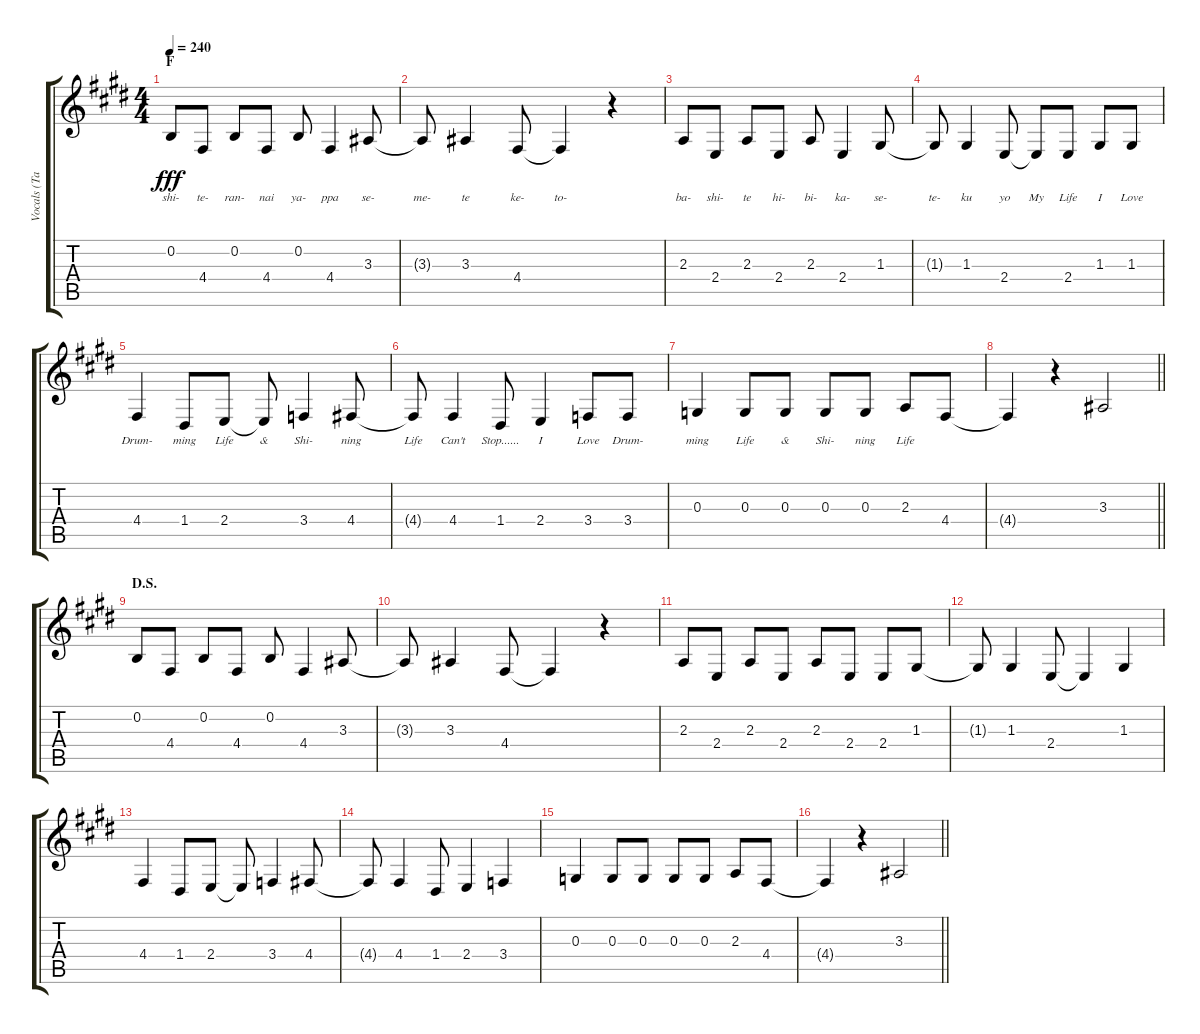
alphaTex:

\track ("Vocals (Tainaka Ritsu)" "Vocals (Ta") {instrument altosax}
\staff {score tabs}
\tuning (E4 B3 G3 D3 A2 E2) {hide}
\ts (4 4)
\section ("" "F")
\tempo 240
\clef g2
\ks e
0.2.8{lyrics (0 "shi-") lyrics (1 "") lyrics (2 "") lyrics (3 "") lyrics (4 "") dy fff} 4.4.8{lyrics (0 "te-") lyrics (1 "") lyrics (2 "") lyrics (3 "") lyrics (4 "")} 0.2.8{lyrics (0 "ran-") lyrics (1 "") lyrics (2 "") lyrics (3 "") lyrics (4 "")} 4.4.8{lyrics (0 "nai") lyrics (1 "") lyrics (2 "") lyrics (3 "") lyrics (4 "")} 0.2.8{lyrics (0 "ya-") lyrics (1 "") lyrics (2 "") lyrics (3 "") lyrics (4 "")} 4.4.4{lyrics (0 "ppa") lyrics (1 "") lyrics (2 "") lyrics (3 "") lyrics (4 "")} 3.3.8{lyrics (0 "se-") lyrics (1 "") lyrics (2 "") lyrics (3 "") lyrics (4 "")} |
3.3{t}.8{lyrics (0 "me-") lyrics (1 "") lyrics (2 "") lyrics (3 "") lyrics (4 "")} 3.3.4{lyrics (0 "te") lyrics (1 "") lyrics (2 "") lyrics (3 "") lyrics (4 "")} 4.4.8{lyrics (0 "ke-") lyrics (1 "") lyrics (2 "") lyrics (3 "") lyrics (4 "")} 4.4{t}.4{lyrics (0 "to-") lyrics (1 "") lyrics (2 "") lyrics (3 "") lyrics (4 "")} r.4 |
2.3.8{lyrics (0 "ba-") lyrics (1 "") lyrics (2 "") lyrics (3 "") lyrics (4 "")} 2.4.8{lyrics (0 "shi-") lyrics (1 "") lyrics (2 "") lyrics (3 "") lyrics (4 "")} 2.3.8{lyrics (0 "te") lyrics (1 "") lyrics (2 "") lyrics (3 "") lyrics (4 "")} 2.4.8{lyrics (0 "hi-") lyrics (1 "") lyrics (2 "") lyrics (3 "") lyrics (4 "")} 2.3.8{lyrics (0 "bi-") lyrics (1 "") lyrics (2 "") lyrics (3 "") lyrics (4 "")} 2.4.4{lyrics (0 "ka-") lyrics (1 "") lyrics (2 "") lyrics (3 "") lyrics (4 "")} 1.3.8{lyrics (0 "se-") lyrics (1 "") lyrics (2 "") lyrics (3 "") lyrics (4 "")} |
1.3{t}.8{lyrics (0 "te-") lyrics (1 "") lyrics (2 "") lyrics (3 "") lyrics (4 "")} 1.3.4{lyrics (0 "ku") lyrics (1 "") lyrics (2 "") lyrics (3 "") lyrics (4 "")} 2.4.8{lyrics (0 "yo") lyrics (1 "") lyrics (2 "") lyrics (3 "") lyrics (4 "")} 2.4{t}.8{lyrics (0 "My") lyrics (1 "") lyrics (2 "") lyrics (3 "") lyrics (4 "")} 2.4.8{lyrics (0 "Life") lyrics (1 "") lyrics (2 "") lyrics (3 "") lyrics (4 "")} 1.3.8{lyrics (0 "I") lyrics (1 "") lyrics (2 "") lyrics (3 "") lyrics (4 "")} 1.3.8{lyrics (0 "Love") lyrics (1 "") lyrics (2 "") lyrics (3 "") lyrics (4 "")} |
4.4.4{lyrics (0 "Drum-") lyrics (1 "") lyrics (2 "") lyrics (3 "") lyrics (4 "")} 1.4.8{lyrics (0 "ming") lyrics (1 "") lyrics (2 "") lyrics (3 "") lyrics (4 "")} 2.4.8{lyrics (0 "Life") lyrics (1 "") lyrics (2 "") lyrics (3 "") lyrics (4 "")} 2.4{t}.8{lyrics (0 "&") lyrics (1 "") lyrics (2 "") lyrics (3 "") lyrics (4 "")} 3.4.4{lyrics (0 "Shi-") lyrics (1 "") lyrics (2 "") lyrics (3 "") lyrics (4 "")} 4.4.8{lyrics (0 "ning") lyrics (1 "") lyrics (2 "") lyrics (3 "") lyrics (4 "")} |
4.4{t}.8{lyrics (0 "Life") lyrics (1 "") lyrics (2 "") lyrics (3 "") lyrics (4 "")} 4.4.4{lyrics (0 "Can't") lyrics (1 "") lyrics (2 "") lyrics (3 "") lyrics (4 "")} 1.4.8{lyrics (0 "Stop......") lyrics (1 "") lyrics (2 "") lyrics (3 "") lyrics (4 "")} 2.4.4{lyrics (0 "I") lyrics (1 "") lyrics (2 "") lyrics (3 "") lyrics (4 "")} 3.4.8{lyrics (0 "Love") lyrics (1 "") lyrics (2 "") lyrics (3 "") lyrics (4 "")} 3.4.8{lyrics (0 "Drum-") lyrics (1 "") lyrics (2 "") lyrics (3 "") lyrics (4 "")} |
0.3.4{lyrics (0 "ming") lyrics (1 "") lyrics (2 "") lyrics (3 "") lyrics (4 "")} 0.3.8{lyrics (0 "Life") lyrics (1 "") lyrics (2 "") lyrics (3 "") lyrics (4 "")} 0.3.8{lyrics (0 "&") lyrics (1 "") lyrics (2 "") lyrics (3 "") lyrics (4 "")} 0.3.8{lyrics (0 "Shi-") lyrics (1 "") lyrics (2 "") lyrics (3 "") lyrics (4 "")} 0.3.8{lyrics (0 "ning") lyrics (1 "") lyrics (2 "") lyrics (3 "") lyrics (4 "")} 2.3.8{lyrics (0 "Life") lyrics (1 "") lyrics (2 "") lyrics (3 "") lyrics (4 "")} 4.4.8 |
\barLineRight lightlight
4.4{t}.4 r.4 3.3.2 |
\section ("" "D.S.")
0.2.8 4.4.8 0.2.8 4.4.8 0.2.8 4.4.4 3.3.8 |
3.3{t}.8 3.3.4 4.4.8 4.4{t}.4 r.4 |
2.3.8 2.4.8 2.3.8 2.4.8 2.3.8 2.4.8 2.4.8 1.3.8 |
1.3{t}.8 1.3.4 2.4.8 2.4{t}.4 1.3.4 |
4.4.4 1.4.8 2.4.8 2.4{t}.8 3.4.4 4.4.8 |
4.4{t}.8 4.4.4 1.4.8 2.4.4 3.4.4 |
0.3.4 0.3.8 0.3.8 0.3.8 0.3.8 2.3.8 4.4.8 |
\barLineRight lightlight
4.4{t}.4 r.4 3.3.2
